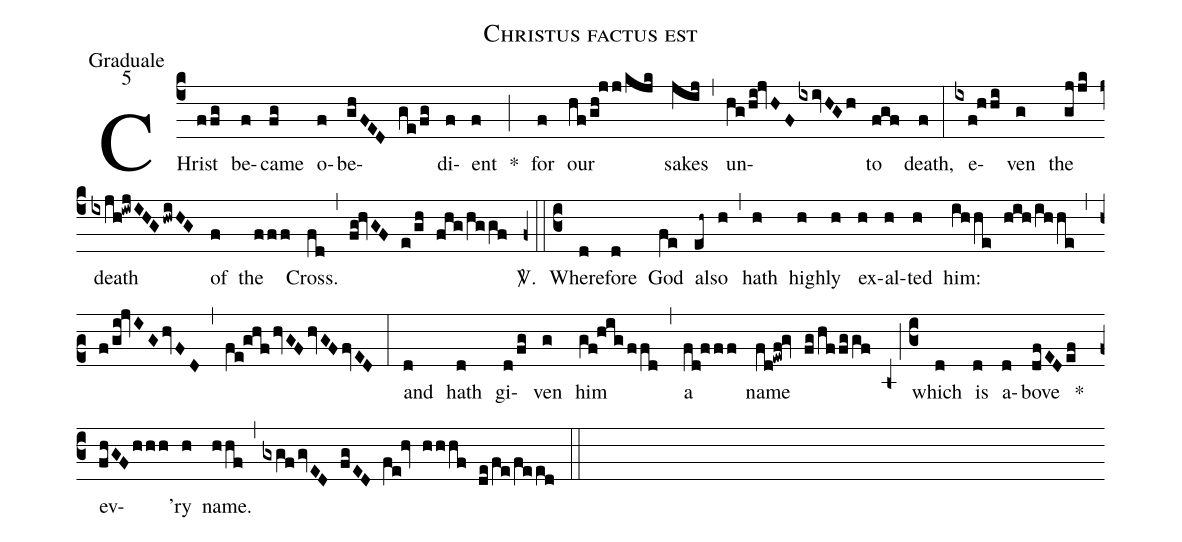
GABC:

name:Christus factus est;
office-part:Graduale;
mode:5;
%%
(c4) CHrist(ffg) be(f)came(fg) o(f)be(ghFED ge/fg)di(f)ent(f) *(;) for(f) our(hf/gh!jj/kjk) sakes(jij) (,) un(hg/hi!jvHF/ixivHGh)to(fgf) death,(f) (:) e(ixf!hhi)ven(g) the(gjjk) death(ixjh!iwjIHG/hwiHG) of(f) the(fff) Cross.(fd) (,) (fg!hvGF e/gh fhg/hggf) <sp>V/</sp>.(z0::c3) Where(d)fore(d) God(fe) al(eh~)so(h) (,) hath(h) high(h)ly(h) ex(h)al(h)ted(h) him:(ihhe hih/ihhe) (z0,c2) (f/gi!jvIG/hvFD) (,) (fe!ghf/hvGF/hvGF/fvED) (:) and(d) hath(d) gi(d/fg)ven(g) him(gf!hig/ffd) (,) a(fd!fff) name(fd!ewf!gv fg/hffggf) (z0;c3) which(d) is(d) a(d)bove(dfEDef) *() ev(fhGFhhh)'ry(h) name.(hhf) (,) (gxgf/gvED fgED fe!hv hhhf de/fe/feed) (::)
